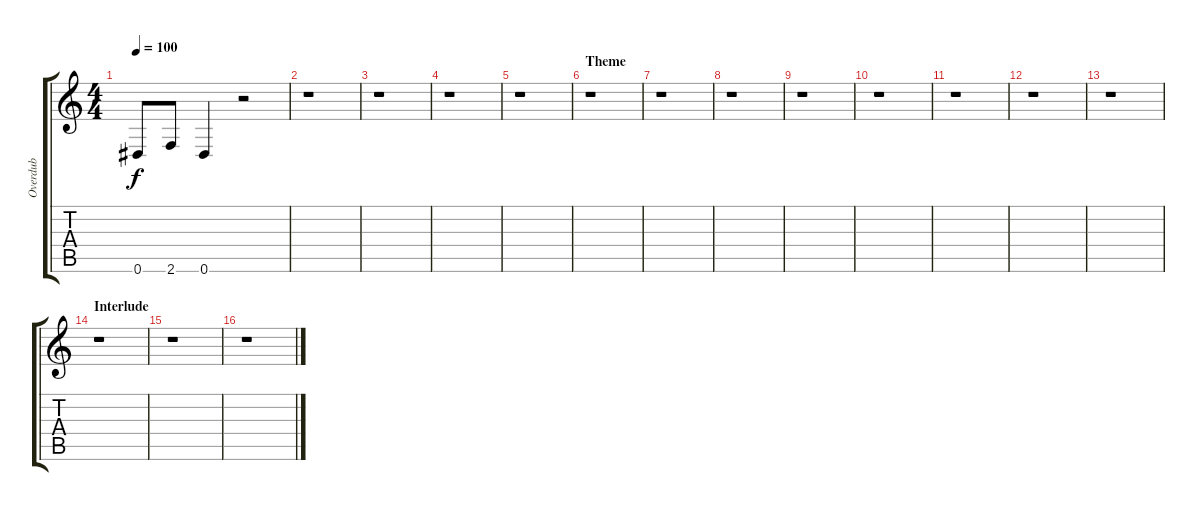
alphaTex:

\track ("Overdub" "Overdub") {instrument overdrivenguitar}
\staff {score tabs}
\tuning (Eb4 Bb3 Gb3 Db3 Ab2 Eb2) {hide}
\ts (4 4)
\tempo 100
\clef g2
\ks c
0.6.8{dy f} 2.6.8 0.6.4 r.2 |
r.1 |
r.1 |
r.1 |
r.1 |
\section ("" "Theme")
r.1 |
r.1 |
r.1 |
r.1 |
r.1 |
r.1 |
r.1 |
r.1 |
\section ("" "Interlude")
r.1 |
r.1 |
r.1
